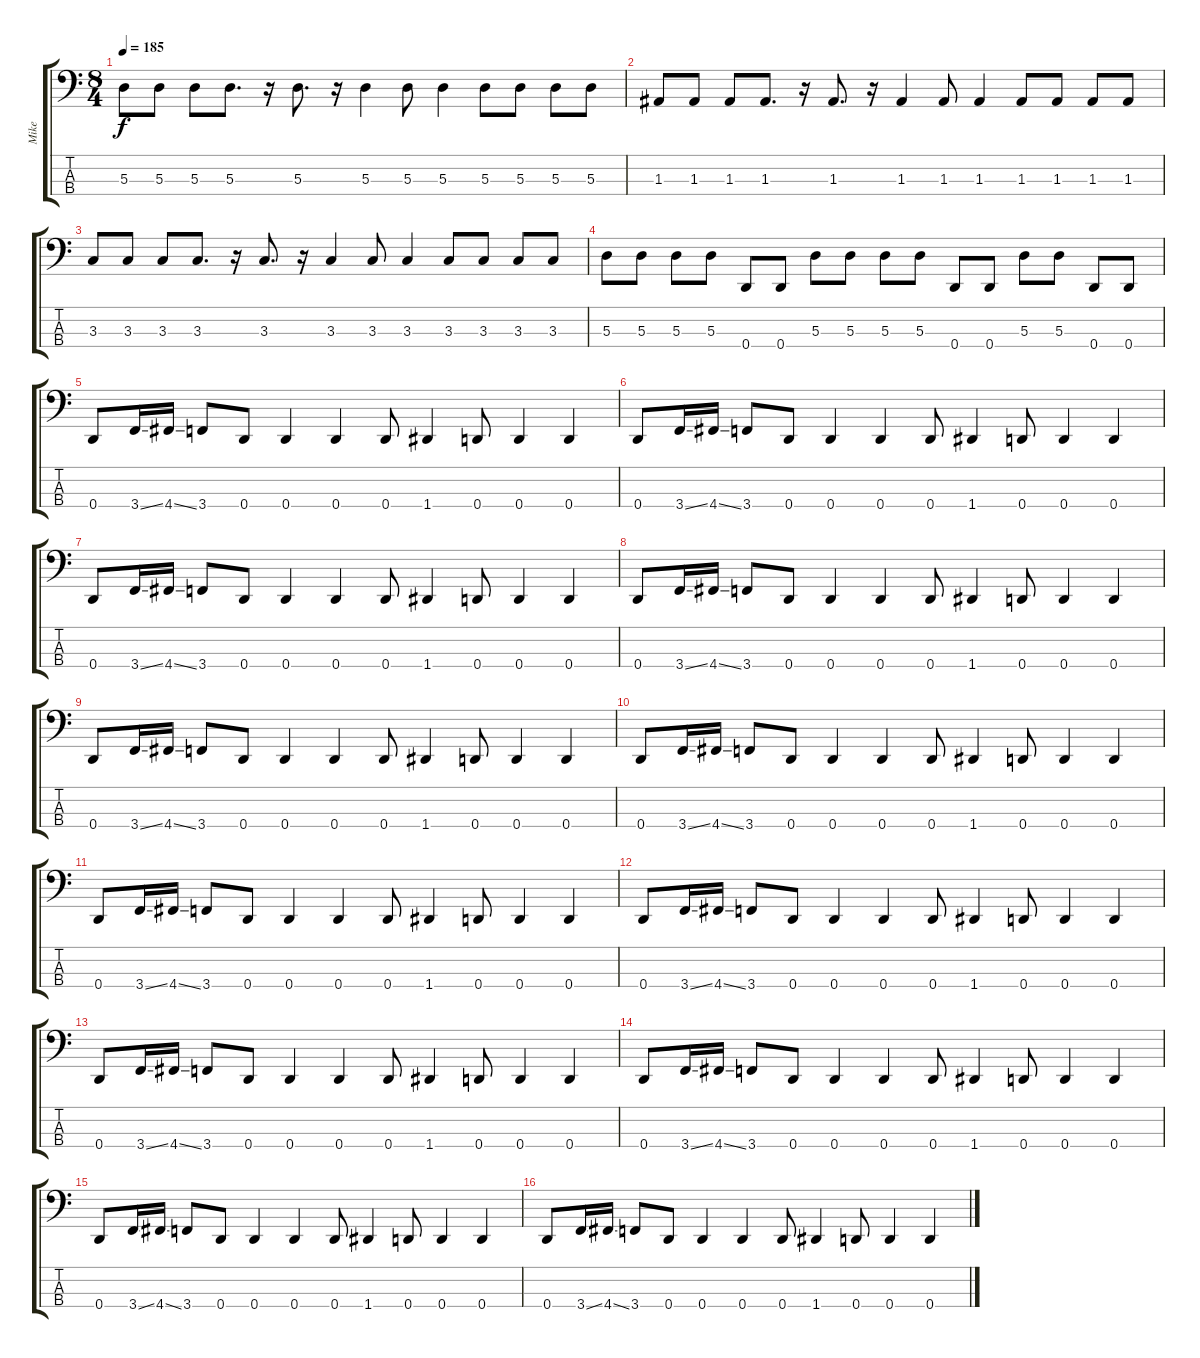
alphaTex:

\track ("Mike" "Mike") {instrument electricbassfinger}
\staff {score tabs}
\tuning (G2 D2 A1 D1) {hide}
\ts (8 4)
\tempo 185
\clef f4
\ks c
5.3.8{dy f} 5.3.8 5.3.8 5.3.8{d} r.16 5.3.8{d} r.16 5.3.4 5.3.8 5.3.4 5.3.8 5.3.8 5.3.8 5.3.8 |
1.3.8 1.3.8 1.3.8 1.3.8{d} r.16 1.3.8{d} r.16 1.3.4 1.3.8 1.3.4 1.3.8 1.3.8 1.3.8 1.3.8 |
3.3.8 3.3.8 3.3.8 3.3.8{d} r.16 3.3.8{d} r.16 3.3.4 3.3.8 3.3.4 3.3.8 3.3.8 3.3.8 3.3.8 |
5.3.8 5.3.8 5.3.8 5.3.8 0.4.8 0.4.8 5.3.8 5.3.8 5.3.8 5.3.8 0.4.8 0.4.8 5.3.8 5.3.8 0.4.8 0.4.8 |
0.4.8 3.4{ss}.16 4.4{ss}.16 3.4.8 0.4.8 0.4.4 0.4.4 0.4.8 1.4.4 0.4.8 0.4.4 0.4.4 |
0.4.8 3.4{ss}.16 4.4{ss}.16 3.4.8 0.4.8 0.4.4 0.4.4 0.4.8 1.4.4 0.4.8 0.4.4 0.4.4 |
0.4.8 3.4{ss}.16 4.4{ss}.16 3.4.8 0.4.8 0.4.4 0.4.4 0.4.8 1.4.4 0.4.8 0.4.4 0.4.4 |
0.4.8 3.4{ss}.16 4.4{ss}.16 3.4.8 0.4.8 0.4.4 0.4.4 0.4.8 1.4.4 0.4.8 0.4.4 0.4.4 |
0.4.8 3.4{ss}.16 4.4{ss}.16 3.4.8 0.4.8 0.4.4 0.4.4 0.4.8 1.4.4 0.4.8 0.4.4 0.4.4 |
0.4.8 3.4{ss}.16 4.4{ss}.16 3.4.8 0.4.8 0.4.4 0.4.4 0.4.8 1.4.4 0.4.8 0.4.4 0.4.4 |
0.4.8 3.4{ss}.16 4.4{ss}.16 3.4.8 0.4.8 0.4.4 0.4.4 0.4.8 1.4.4 0.4.8 0.4.4 0.4.4 |
0.4.8 3.4{ss}.16 4.4{ss}.16 3.4.8 0.4.8 0.4.4 0.4.4 0.4.8 1.4.4 0.4.8 0.4.4 0.4.4 |
0.4.8 3.4{ss}.16 4.4{ss}.16 3.4.8 0.4.8 0.4.4 0.4.4 0.4.8 1.4.4 0.4.8 0.4.4 0.4.4 |
0.4.8 3.4{ss}.16 4.4{ss}.16 3.4.8 0.4.8 0.4.4 0.4.4 0.4.8 1.4.4 0.4.8 0.4.4 0.4.4 |
0.4.8 3.4{ss}.16 4.4{ss}.16 3.4.8 0.4.8 0.4.4 0.4.4 0.4.8 1.4.4 0.4.8 0.4.4 0.4.4 |
0.4.8 3.4{ss}.16 4.4{ss}.16 3.4.8 0.4.8 0.4.4 0.4.4 0.4.8 1.4.4 0.4.8 0.4.4 0.4.4
